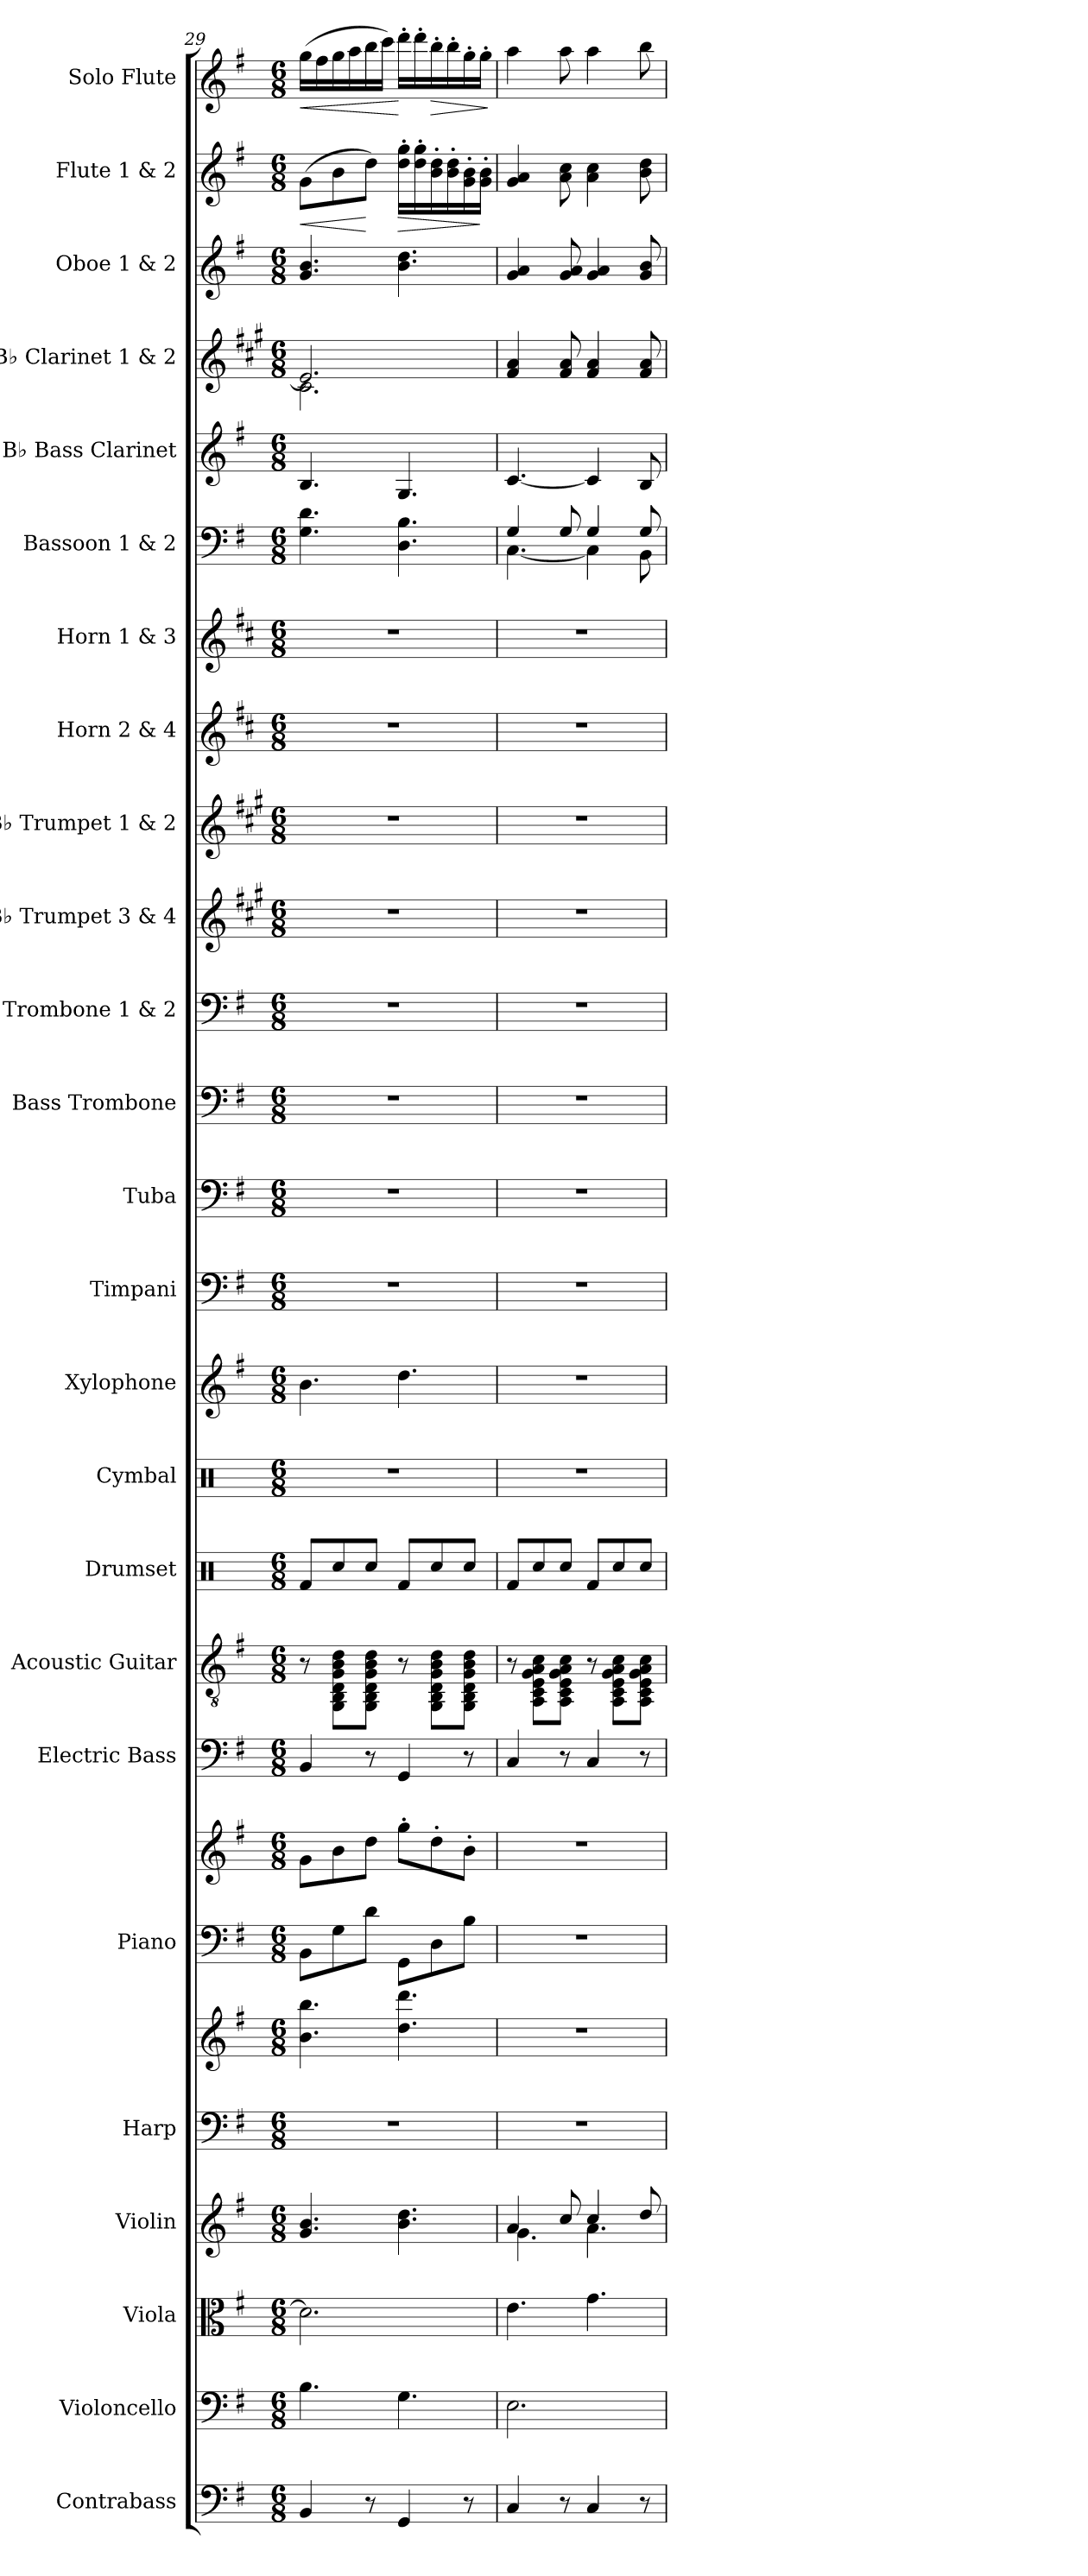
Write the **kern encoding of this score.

**kern	**kern	**kern	**kern	**kern	**kern	**kern	**kern	**kern	**kern	**kern	**kern	**kern	**kern	**kern	**kern	**kern	**kern	**kern	**kern	**kern	**kern	**kern	**kern	**kern	**kern	**dynam	**kern	**dynam
*part25	*part24	*part23	*part22	*part21	*part21	*part20	*part20	*part19	*part18	*part17	*part16	*part15	*part14	*part13	*part12	*part11	*part10	*part9	*part8	*part7	*part6	*part5	*part4	*part3	*part2	*part2	*part1	*part1
*staff27	*staff26	*staff25	*staff24	*staff23	*staff22	*staff21	*staff20	*staff19	*staff18	*staff17	*staff16	*staff15	*staff14	*staff13	*staff12	*staff11	*staff10	*staff9	*staff8	*staff7	*staff6	*staff5	*staff4	*staff3	*staff2	*staff2	*staff1	*staff1
*I"Contrabass	*I"Violoncello	*I"Viola	*I"Violin	*I"Harp	*	*I"Piano	*	*I"Electric Bass	*I"Acoustic Guitar	*I"Drumset	*I"Cymbal	*I"Xylophone	*I"Timpani	*I"Tuba	*I"Bass Trombone	*I"Trombone 1 &amp; 2	*I"B♭ Trumpet 3 &amp; 4	*I"B♭ Trumpet 1 &amp; 2	*I"Horn 2 &amp; 4	*I"Horn 1 &amp; 3	*I"Bassoon 1 &amp; 2	*I"B♭ Bass Clarinet	*I"B♭ Clarinet 1 &amp; 2	*I"Oboe 1 &amp; 2	*I"Flute 1 &amp; 2	*	*I"Solo Flute	*
*I'Cb.	*I'Vc.	*I'Vla.	*I'Vln.	*I'Hrp.	*	*I'Pno.	*	*I'El. B.	*I'Guit.	*I'D. Set	*I'Cym.	*I'Xyl.	*I'Timp.	*I'Tba.	*I'B. Tbn.	*I'Tbn. 1, 2	*I'B♭ Tpt. 3, 4	*I'B♭ Tpt. 1, 2	*I'Hn. 2, 4	*I'Hn. 1, 3	*I'Bsn. 1, 2	*I'B♭ B. Cl.	*I'B♭ Cl. 1, 2	*I'Ob. 1, 2	*I'Fl. 1, 2	*	*I'Solo	*
*clefF4	*clefF4	*clefC3	*clefG2	*clefF4	*clefG2	*clefF4	*clefG2	*clefF4	*clefGv2	*clefX	*clefX	*clefG2	*clefF4	*clefF4	*clefF4	*clefF4	*clefG2	*clefG2	*clefG2	*clefG2	*clefF4	*clefG2	*clefG2	*clefG2	*clefG2	*	*clefG2	*
*ITrd7c12	*	*	*	*	*	*	*	*ITrd7c12	*	*	*	*ITrd-14c-24	*	*	*	*	*ITrd1c2	*ITrd1c2	*ITrd4c7	*ITrd4c7	*	*ITrd8c14	*ITrd1c2	*	*	*	*	*
*k[f#]	*k[f#]	*k[f#]	*k[f#]	*k[f#]	*k[f#]	*k[f#]	*k[f#]	*k[f#]	*k[f#]	*k[]	*k[]	*k[f#]	*k[f#]	*k[f#]	*k[f#]	*k[f#]	*k[f#]	*k[f#]	*k[f#]	*k[f#]	*k[f#]	*k[f#]	*k[f#]	*k[f#]	*k[f#]	*	*k[f#]	*
*M6/8	*M6/8	*M6/8	*M6/8	*M6/8	*M6/8	*M6/8	*M6/8	*M6/8	*M6/8	*M6/8	*M6/8	*M6/8	*M6/8	*M6/8	*M6/8	*M6/8	*M6/8	*M6/8	*M6/8	*M6/8	*M6/8	*M6/8	*M6/8	*M6/8	*M6/8	*	*M6/8	*
=29	=29	=29	=29	=29	=29	=29	=29	=29	=29	=29	=29	=29	=29	=29	=29	=29	=29	=29	=29	=29	=29	=29	=29	=29	=29	=29	=29	=29
*	*	*	*	*	*	*	*	*	*	*	*	*	*	*	*	*	*	*	*	*	*	*	*^	*	*	*	*	*
!	!	!	!	!	!	!	!	!	!	!	!	!	!	!	!	!	!	!	!	!	!	!	!	!	!	!	!LO:HP:b	!	!LO:HP:b
4BBB/	4.B\	2.d\]	4.g/ 4.b/	2.r	4.b\ 4.bb\	8BB\L	8g\L	4BBB/	8r	8Rf/L	2.r	4.bbb\	2.r	2.r	2.r	2.r	2.r	2.r	2.r	2.r	4.G\ 4.d\	4.BB/	2.d/]	2.B\	4.g/ 4.b/	(>8g\L	<	(>16gg\LL	<
.	.	.	.	.	.	.	.	.	.	.	.	.	.	.	.	.	.	.	.	.	.	.	.	.	.	.	.	16ff#\	.
.	.	.	.	.	.	8G\	8b\	.	8GG\ 8BB\ 8D\ 8G\ 8B\ 8d\L	8Rcc/	.	.	.	.	.	.	.	.	.	.	.	.	.	.	.	8b\	.	16gg\	.
.	.	.	.	.	.	.	.	.	.	.	.	.	.	.	.	.	.	.	.	.	.	.	.	.	.	.	.	16aa\	.
8r	.	.	.	.	.	8d\J	8dd\J	8r	8GG\ 8BB\ 8D\ 8G\ 8B\ 8d\J	8Rcc/J	.	.	.	.	.	.	.	.	.	.	.	.	.	.	.	8dd\J)	[	16bb\	.
.	.	.	.	.	.	.	.	.	.	.	.	.	.	.	.	.	.	.	.	.	.	.	.	.	.	.	.	16ccc\JJ)	.
!	!	!	!	!	!	!	!	!	!	!	!	!	!	!	!	!	!	!	!	!	!	!	!	!	!	!	!LO:HP:b	!	!
4GGG/	4.G\	.	4.b\ 4.dd\	.	4.dd\ 4.ddd\	8GG\L	8gg'\L	4GGG/	8r	8Rf/L	.	4.dddd\	.	.	.	.	.	.	.	.	4.D\ 4.B\	4.GG/	.	.	4.b\ 4.dd\	16dd\' 16gg\'LL	>	16ddd'\LL	[
.	.	.	.	.	.	.	.	.	.	.	.	.	.	.	.	.	.	.	.	.	.	.	.	.	.	16dd\' 16gg\'	.	16ddd'\	.
!	!	!	!	!	!	!	!	!	!	!	!	!	!	!	!	!	!	!	!	!	!	!	!	!	!	!	!	!	!LO:HP:b
.	.	.	.	.	.	8D\	8dd'\	.	8GG\ 8BB\ 8D\ 8G\ 8B\ 8d\L	8Rcc/	.	.	.	.	.	.	.	.	.	.	.	.	.	.	.	16b\' 16dd\'	.	16bb'\	>
.	.	.	.	.	.	.	.	.	.	.	.	.	.	.	.	.	.	.	.	.	.	.	.	.	.	16b\' 16dd\'	.	16bb'\	.
8r	.	.	.	.	.	8B\J	8b'\J	8r	8GG\ 8BB\ 8D\ 8G\ 8B\ 8d\J	8Rcc/J	.	.	.	.	.	.	.	.	.	.	.	.	.	.	.	16g\' 16b\'	.	16gg'\	.
.	.	.	.	.	.	.	.	.	.	.	.	.	.	.	.	.	.	.	.	.	.	.	.	.	.	16g\' 16b\'JJ	]	16gg'\JJ	.
*	*	*	*	*	*	*	*	*	*	*	*	*	*	*	*	*	*	*	*	*	*	*	*v	*v	*	*	*	*	*
.	.	.	.	.	.	.	.	.	.	.	.	.	.	.	.	.	.	.	.	.	.	.	.	.	.	.	.	]
=30	=30	=30	=30	=30	=30	=30	=30	=30	=30	=30	=30	=30	=30	=30	=30	=30	=30	=30	=30	=30	=30	=30	=30	=30	=30	=30	=30	=30
*	*	*	*^	*	*	*	*	*	*	*	*	*	*	*	*	*	*	*	*	*	*^	*	*	*	*	*	*	*
4CC/	2.E\	4.e\	4a/	4.g\	2.r	2.r	2.r	2.r	4CC/	8r	8Rf/L	2.r	2.r	2.r	2.r	2.r	2.r	2.r	2.r	2.r	2.r	4G/	[4.C\	[4.C/	4e/ 4g/	4g/ 4a/	4g/ 4a/	.	4aa\	.
.	.	.	.	.	.	.	.	.	.	8AA\ 8C\ 8E\ 8G\ 8A\ 8c\L	8Rcc/	.	.	.	.	.	.	.	.	.	.	.	.	.	.	.	.	.	.	.
8r	.	.	8cc/	.	.	.	.	.	8r	8AA\ 8C\ 8E\ 8G\ 8A\ 8c\J	8Rcc/J	.	.	.	.	.	.	.	.	.	.	8G/	.	.	8e/ 8g/	8g/ 8a/	8a\ 8cc\	.	8aa\	.
4CC/	.	4.g\	4cc/	4.a\	.	.	.	.	4CC/	8r	8Rf/L	.	.	.	.	.	.	.	.	.	.	4G/	4C\]	4C/]	4e/ 4g/	4g/ 4a/	4a\ 4cc\	.	4aa\	.
.	.	.	.	.	.	.	.	.	.	8AA\ 8C\ 8E\ 8G\ 8A\ 8c\L	8Rcc/	.	.	.	.	.	.	.	.	.	.	.	.	.	.	.	.	.	.	.
8r	.	.	8dd/	.	.	.	.	.	8r	8AA\ 8C\ 8E\ 8G\ 8A\ 8c\J	8Rcc/J	.	.	.	.	.	.	.	.	.	.	8G/	8BB\	8BB/	8e/ 8g/	8g/ 8b/	8b\ 8dd\	.	8bb\	.
*	*	*	*v	*v	*	*	*	*	*	*	*	*	*	*	*	*	*	*	*	*	*	*v	*v	*	*	*	*	*	*	*
=	=	=	=	=	=	=	=	=	=	=	=	=	=	=	=	=	=	=	=	=	=	=	=	=	=	=	=	=
*-	*-	*-	*-	*-	*-	*-	*-	*-	*-	*-	*-	*-	*-	*-	*-	*-	*-	*-	*-	*-	*-	*-	*-	*-	*-	*-	*-	*-
